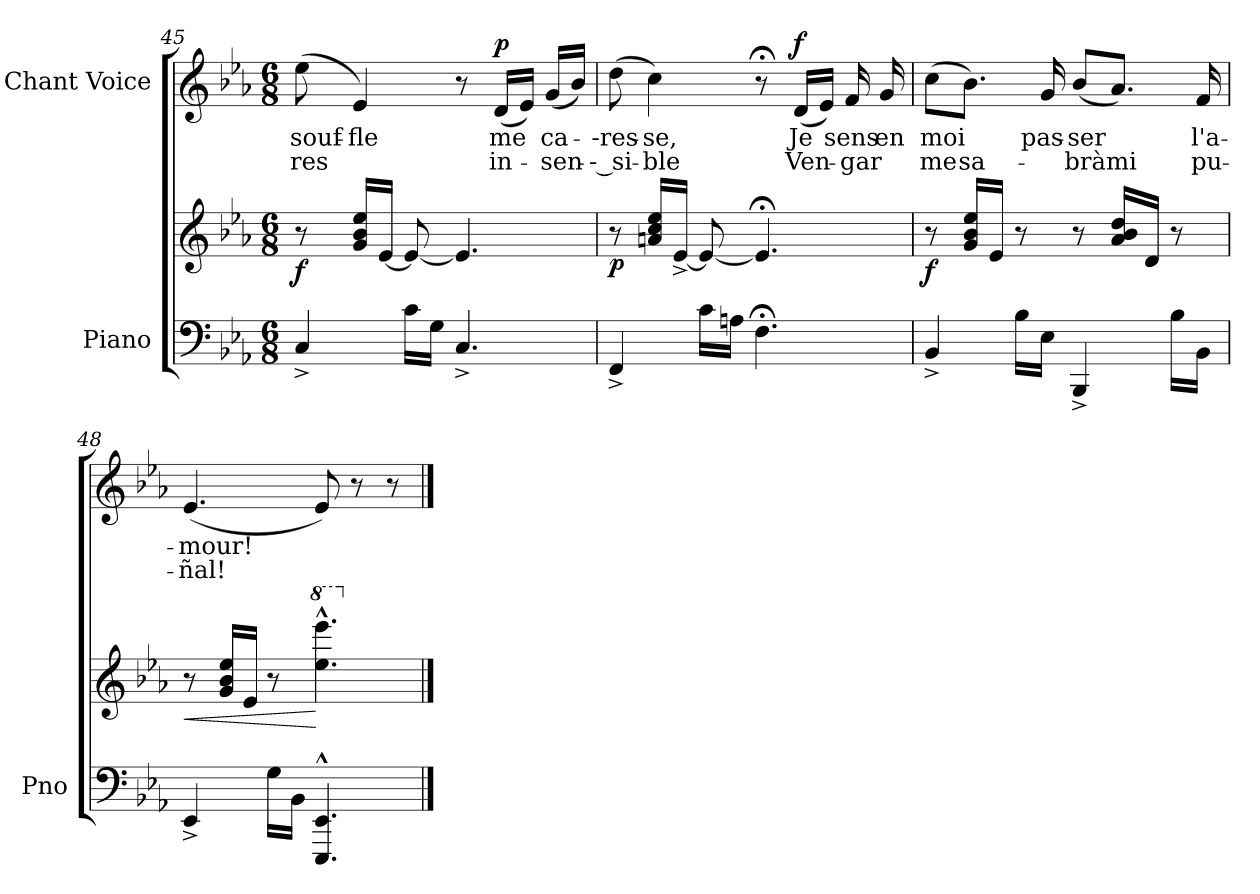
**kern	**kern	**dynam	**kern	**text	**text	**dynam
*part2	*part2	*part2	*part1	*part1	*part1	*part1
*staff3	*staff2	*staff2/3	*staff1	*staff1	*staff1	*staff1
*I"Piano	*	*	*I"Chant Voice	*	*	*
*I'Pno	*	*	*	*	*	*
*clefF4	*clefG2	*	*clefG2	*	*	*
*k[b-e-a-]	*k[b-e-a-]	*	*k[b-e-a-]	*	*	*
*M6/8	*M6/8	*	*M6/8	*	*	*
=45	=45	=45	=45	=45	=45	=45
!	!	!LO:DY:b	!	!	!	!
4C^/	8r	f	(8ee-\	souf-	-res	.
.	16g/ 16b-/ 16ee-/LL	.	4e-/)	-fle	.	.
.	[16e-/JJ	.	.	.	.	.
16c\LL	8e-/_	.	.	.	.	.
16G\JJ	.	.	.	.	.	.
4.C^/	4.e-/]	.	8r	.	.	.
!	!	!	!	!	!	!LO:DY:a
.	.	.	(16d/LL	me	in-	p
.	.	.	16e-/JJ)	.	.	.
.	.	.	(16g/LL	-ca-	-sen-	.
.	.	.	16b-/JJ)	.	.	.
=46	=46	=46	=46	=46	=46	=46
!	!	!LO:DY:b	!	!	!	!
4FF^/	8r	p	(8dd\	--res-	-- si-	.
.	16an/ 16cc/ 16ee-/LL	.	4cc\)	-se,	-ble	.
.	[16e-^/JJ	.	.	.	.	.
16c\LL	8e-/_	.	.	.	.	.
16An\JJ	.	.	.	.	.	.
4.F;<\	4.e-;</]	.	8r;<	.	.	.
!	!	!	!	!	!	!LO:DY:a
.	.	.	(16d/LL	Je	Ven-	f
.	.	.	16e-/JJ)	.	.	.
.	.	.	16f/	sens	-gar	.
.	.	.	16g/	en	.	.
=47	=47	=47	=47	=47	=47	=47
!	!	!LO:DY:b	!	!	!	!
4BB-^/	8r	f	(8cc\L	moi	me	.
.	16g/ 16b-/ 16ee-/LL	.	8.b-\J)	.	sa-	.
.	16e-/JJ	.	.	.	.	.
16B-\LL	8r	.	.	.	.	.
16E-\JJ	.	.	16g/	pas-	.	.
4BBB-^/	8r	.	(8b-/L	-ser	-brà	.
.	16a-/ 16b-/ 16dd/LL	.	8.a-/J)	.	mi	.
.	16d/JJ	.	.	.	.	.
16B-\LL	8r	.	.	.	.	.
16BB-\JJ	.	.	16f/	l'a-	pu-	.
=48	=48	=48	=48	=48	=48	=48
!	!	!LO:HP:b	!	!	!	!
4EE-^/	8r	<	(4.e-/	-mour!	-ñal!	.
.	16g/ 16b-/ 16ee-/LL	.	.	.	.	.
.	16e-/JJ	.	.	.	.	.
16G\LL	8r	.	.	.	.	.
16BB-\JJ	.	.	.	.	.	.
*	*8va	*	*	*	*	*
4.EEE-/^^ 4.EE-/^^	4.eee-\^^ 4.eeee-\^^	[	8e-/)	.	.	.
.	.	.	8r	.	.	.
.	.	.	8r	.	.	.
*	*X8va	*	*	*	*	*
==	==	==	==	==	==	==
*-	*-	*-	*-	*-	*-	*-
